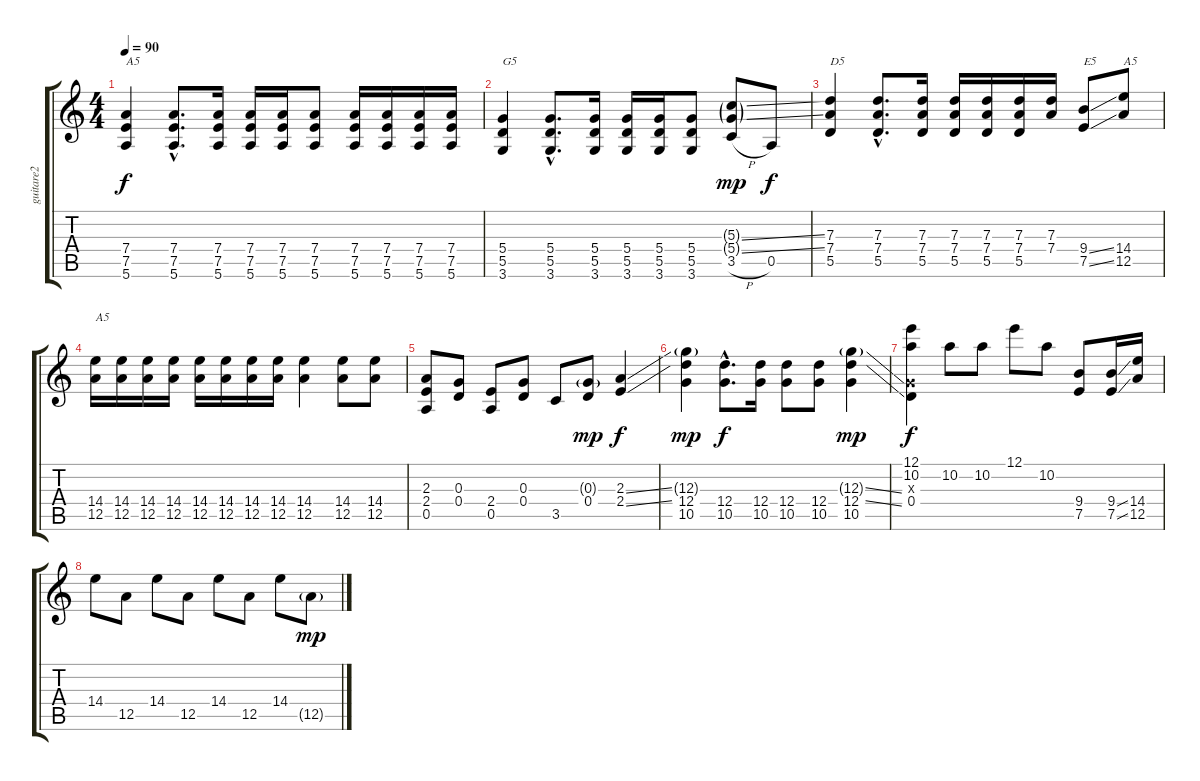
\track ("guitare2" "guitare2") {instrument overdrivenguitar}
\staff {score tabs}
\tuning (E4 B3 G3 D3 A2 E2) {hide}
\ts (4 4)
\tempo 90
\clef g2
\ks c
(7.4 7.5 5.6).4{txt "A5" dy f instrument overdrivenguitar} (7.4{hac} 7.5{hac} 5.6{hac}).8{d} (7.4 7.5 5.6).16 (7.4 7.5 5.6).16 (7.4 7.5 5.6).16 (7.4 7.5 5.6).8 (7.4 7.5 5.6).16 (7.4 7.5 5.6).16 (7.4 7.5 5.6).16 (7.4 7.5 5.6).16 |
(5.4 5.5 3.6).4{txt "G5"} (5.4{hac} 5.5{hac} 3.6{hac}).8{d} (5.4 5.5 3.6).16 (5.4 5.5 3.6).16 (5.4 5.5 3.6).16 (5.4 5.5 3.6).8 (5.3{ss g} 5.4{ss g} 3.5{h}).8{dy mp} 0.5.8{dy f} |
(7.3 7.4 5.5).4{txt "D5"} (7.3{hac} 7.4{hac} 5.5{hac}).8{d} (7.3 7.4 5.5).16 (7.3 7.4 5.5).16 (7.3 7.4 5.5).16 (7.3 7.4 5.5).16 (7.3 7.4).16 (9.4{ss} 7.5{ss}).8{txt "E5"} (14.4 12.5).8{txt "A5"} |
(14.4 12.5).16{txt "A5"} (14.4 12.5).16 (14.4 12.5).16 (14.4 12.5).16 (14.4 12.5).16 (14.4 12.5).16 (14.4 12.5).16 (14.4 12.5).16 (14.4 12.5).4 (14.4 12.5).8 (14.4 12.5).8 |
(2.3 2.4 0.5).8 (0.3 0.4).8 (2.4 0.5).8 (0.3 0.4).8 3.5.8 (0.3{g} 0.4).8{dy mp} (2.3{ss} 2.4{ss}).4{dy f} |
(12.3{g} 12.4 10.5).4{dy mp} (12.4{hac} 10.5{hac}).8{d dy f} (12.4 10.5).16 (12.4 10.5).8 (12.4 10.5).8 (12.3{ss g} 12.4{ss} 10.5).4{dy mp} |
(12.1 10.2 0.3{x} 0.4).4{dy f} 10.2.8 10.2.8 12.1.8 10.2.8 (9.4 7.5).8 (9.4{ss} 7.5{ss}).16 (14.4 12.5).16 |
14.4.8 12.5.8 14.4.8 12.5.8 14.4.8 12.5.8 14.4.8 12.5{g}.8{dy mp}
